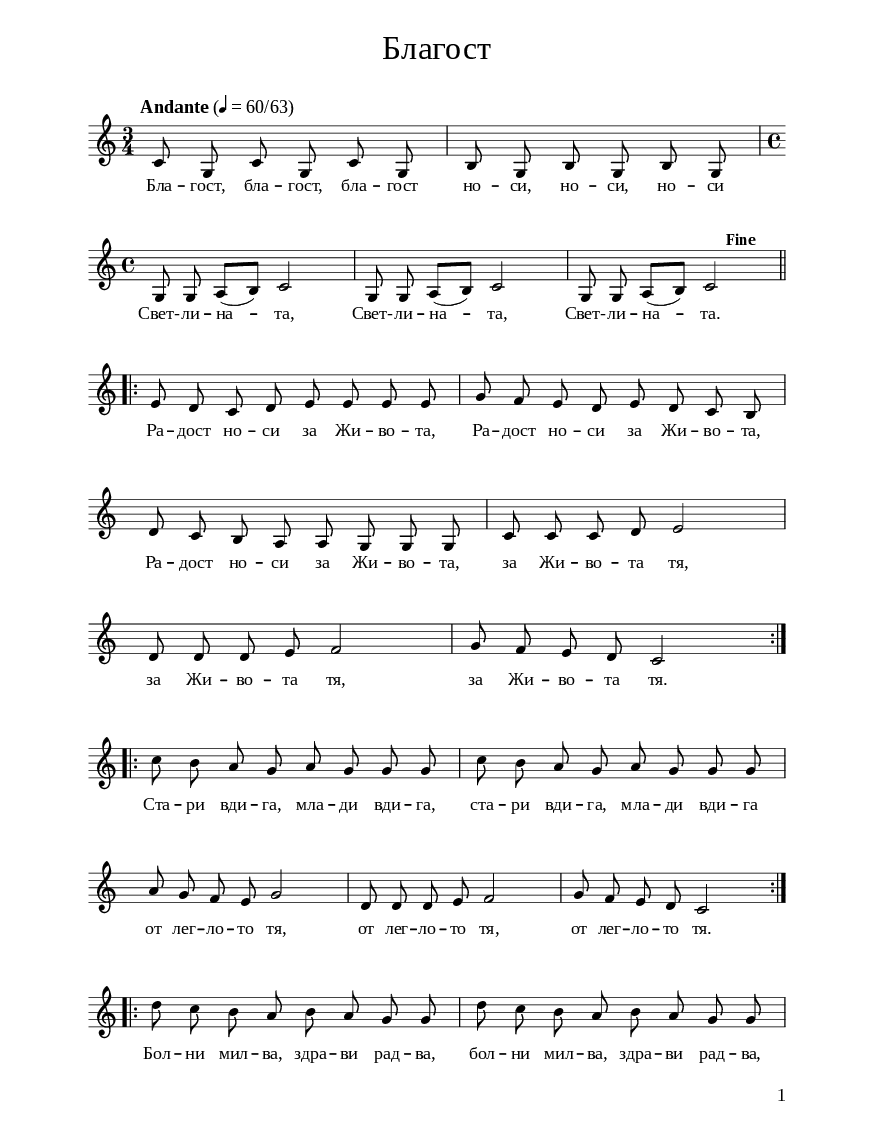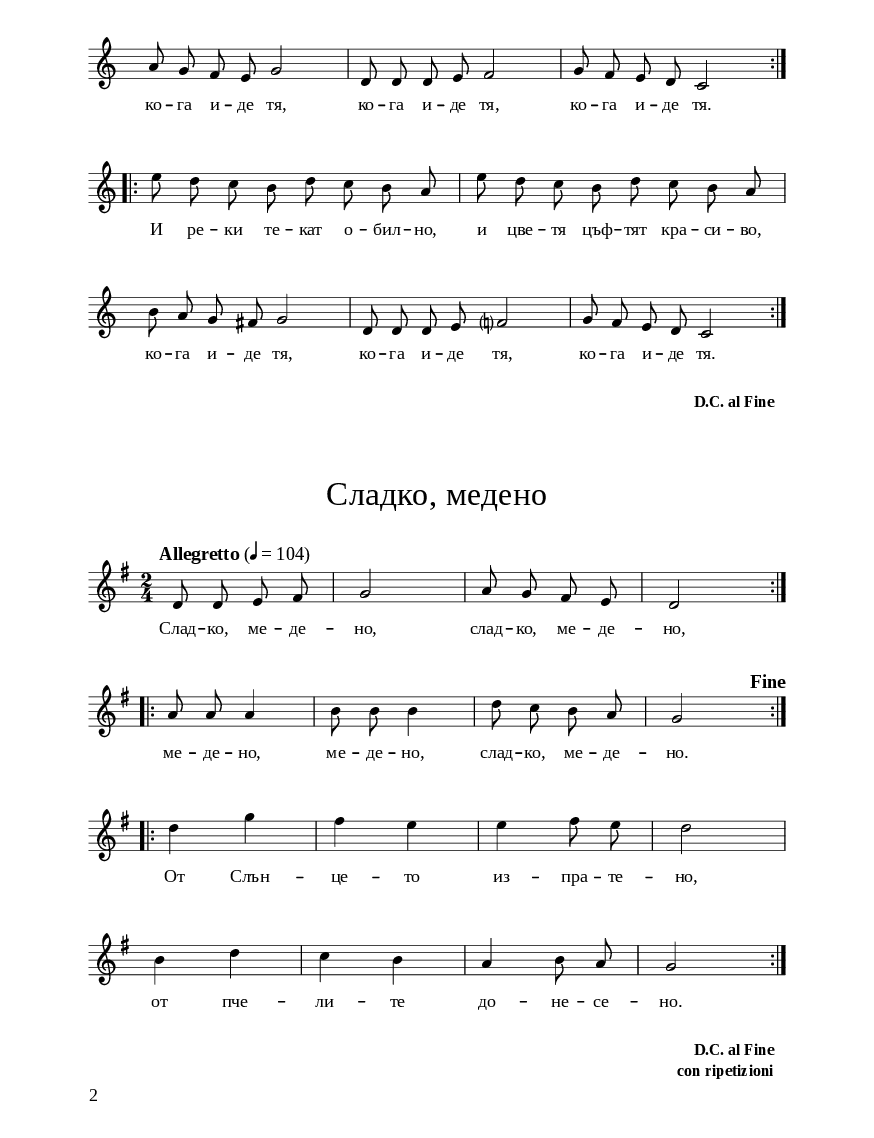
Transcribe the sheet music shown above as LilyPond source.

\version "2.24.2"

% include paper part and global functions
\include "include/globals.ily"

\bookpart {
  \label #'ref072
  \tocItem \markup "Благост"
  \include "include/bookpart-paper.ily"
  \score {
    \include "include/score-layout.ily"

    \new Voice \absolute {

      \clef treble
      \key c \major
      \time 3/4
      \tempoFunc "Andante" 4 "60/63"
      \autoBeamOff
      c'8 g c' g c' g | b8 g b g b g \break |

      \time 4/4  g8 g a [( b )] c'2 |g8 g a [( b )] c'2 | g8 g a [( b )] c'2^\markup{ \bold {" " " "Fine} }  \break |

      \bar ".|:-||"
      e'8 d' c' d' e' e' e' e' | g'8 f' e' d' e' d' c' b \break |

      d'8 c' b a a g g g |c'8 c' c' d' e'2 \break |

      d'8 d' d' e' f'2 | g'8 f' e' d' c'2 \break \bar ":|.:"



      c''8 b' a' g' a' g' g' g' |  c''8 b' a' g' a' g' g' g' \break |

      a'8 g' f' e' g'2 | d'8 d' d' e' f'2 | g'8 f' e' d' c'2
      \break |

      \bar ":|.:"
      d''8 c'' b' a' b' a' g' g' | d''8 c'' b' a' b' a' g' g' \break

      a'8 g' f' e' g'2 | d'8 d' d' e' f'2 | g'8 f' e' d' c'2
      \break |

      \bar ":|.:"
      e''8 d'' c'' b' d'' c'' b' a' | e''8 d'' c'' b' d'' c'' b' a' \break |

      b'8 a' g' fis' g'2 | d'8 d' d' e' f'?2 | g'8 f' e' d' c'2   \bar ":|.:"
      \break | % 27
    }

    \addlyrics {
      Бла -- гост,
      бла -- гост, бла -- гост но -- си, но -- си, но --
      си "Свет-" -- ли -- на -- та, "Свет-" -- ли -- на -- та,
      "Свет-" -- ли -- на -- та. Ра -- дост но -- си за
      Жи -- во -- та, Ра -- дост но -- си за Жи -- во
      -- та, Ра -- дост но -- си за Жи -- во -- та, за
      Жи -- во -- та тя, за Жи -- во -- та тя, за Жи
      -- во -- та тя. Ста -- ри вди -- га, мла -- ди
      вди -- га, ста -- ри вди -- га, мла -- ди вди --
      га от лег -- ло -- то тя, от лег -- ло -- то
      тя, от лег -- ло -- то тя. Бол -- ни мил -- ва,
      здра -- ви рад -- ва, бол -- ни мил -- ва, здра --
      ви рад -- ва, ко -- га и -- де тя, ко -- га и
      -- де тя, ко -- га и -- де тя. И ре -- ки те
      -- кат о -- бил -- но, и цве -- тя цъф -- тят
      кра -- си -- во, ко -- га и -- де тя, ко -- га
      и -- де тя, ко -- га и -- де тя.
    }
    \header {
      title = \titleFunc "Благост" "Blagost"
    }

    \midi{}

  } % score

  \markup \dc-one "D.C. al Fine"

  \markup \empty-two
  \label #'ref073
  \tocItem \markup "Сладко медено"
  \include "include/bookpart-paper.ily"
  \score {
    \include "include/score-layout.ily"

    \new Voice \absolute {
      \clef treble
      \key g \major
      \time 2/4
      \tempoFunc "Allegretto" 4 "104"
      \autoBeamOff


      d'8 d' e' fis' |g'2 | a'8 g' fis' e' | d'2  \bar ":|.:"   \break |

      a'8 a' a'4 | b'8 b' b'4 | d''8 c'' b' a' | \tempo "                 Fine" g'2  \bar ":|.:"  \break |



      d''4 g'' | fis''4 e'' | e''4 fis''8 e'' | d''2 \break |

      b'4 d'' | c''4 b' | a'4 b'8 a' | g'2
      \bar ":|."
    }

    \addlyrics {
      Слад -- ко,
      ме -- де -- но, слад -- ко, ме -- де -- но, ме --
      де -- но, ме -- де -- но, слад -- ко, ме -- де --
      но. От Слън -- це -- то из -- пра -- те -- но,
      от пче -- ли -- те до -- не -- се -- но.
    }

    \header {
      title = \titleFunc "Сладко, медено" "Sladko, medeno"
    }

    \midi{}

  } % score
  \markup \dc-two "D.C. al Fine" "con ripetizioni"


} % bookpart
